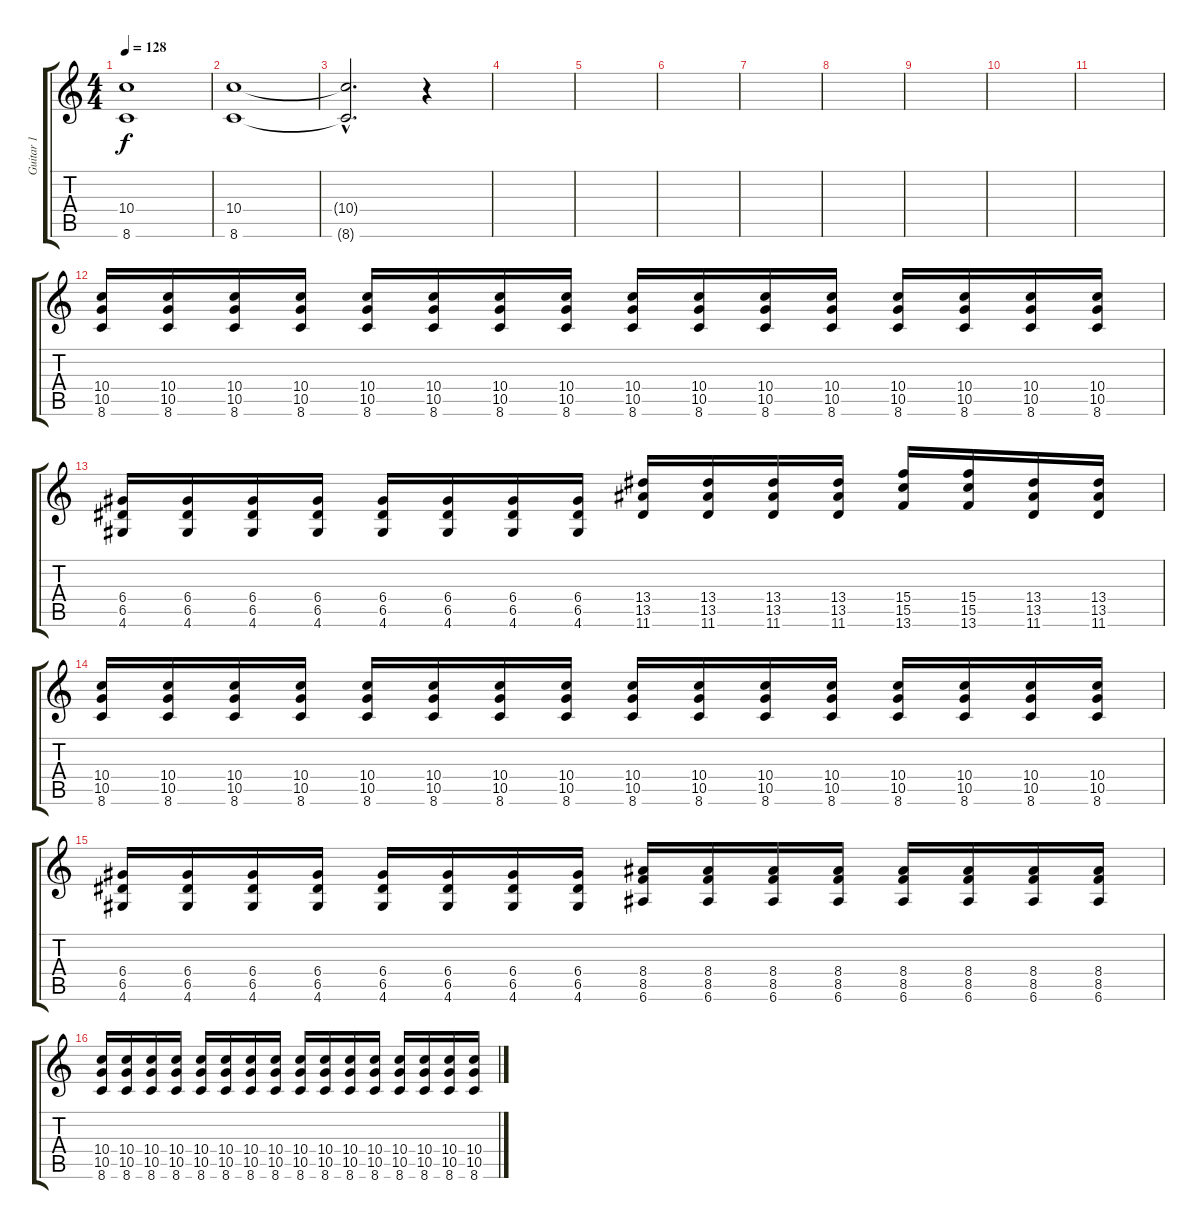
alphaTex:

\track ("Guitar 1" "Guitar 1") {instrument distortionguitar}
\staff {score tabs}
\tuning (E4 B3 G3 D3 A2 E2) {hide}
\ts (4 4)
\tempo 128
\clef g2
\ks c
(10.4{t} 8.6{t}).1{dy f} |
(10.4 8.6).1 |
(10.4{hac t} 8.6{hac t}).2{d} r.4 |
|
|
|
|
|
|
|
|
(10.4 10.5 8.6).16 (10.4 10.5 8.6).16 (10.4 10.5 8.6).16 (10.4 10.5 8.6).16 (10.4 10.5 8.6).16 (10.4 10.5 8.6).16 (10.4 10.5 8.6).16 (10.4 10.5 8.6).16 (10.4 10.5 8.6).16 (10.4 10.5 8.6).16 (10.4 10.5 8.6).16 (10.4 10.5 8.6).16 (10.4 10.5 8.6).16 (10.4 10.5 8.6).16 (10.4 10.5 8.6).16 (10.4 10.5 8.6).16 |
(6.4 6.5 4.6).16 (6.4 6.5 4.6).16 (6.4 6.5 4.6).16 (6.4 6.5 4.6).16 (6.4 6.5 4.6).16 (6.4 6.5 4.6).16 (6.4 6.5 4.6).16 (6.4 6.5 4.6).16 (13.4 13.5 11.6).16 (13.4 13.5 11.6).16 (13.4 13.5 11.6).16 (13.4 13.5 11.6).16 (15.4 15.5 13.6).16 (15.4 15.5 13.6).16 (13.4 13.5 11.6).16 (13.4 13.5 11.6).16 |
(10.4 10.5 8.6).16 (10.4 10.5 8.6).16 (10.4 10.5 8.6).16 (10.4 10.5 8.6).16 (10.4 10.5 8.6).16 (10.4 10.5 8.6).16 (10.4 10.5 8.6).16 (10.4 10.5 8.6).16 (10.4 10.5 8.6).16 (10.4 10.5 8.6).16 (10.4 10.5 8.6).16 (10.4 10.5 8.6).16 (10.4 10.5 8.6).16 (10.4 10.5 8.6).16 (10.4 10.5 8.6).16 (10.4 10.5 8.6).16 |
(6.4 6.5 4.6).16 (6.4 6.5 4.6).16 (6.4 6.5 4.6).16 (6.4 6.5 4.6).16 (6.4 6.5 4.6).16 (6.4 6.5 4.6).16 (6.4 6.5 4.6).16 (6.4 6.5 4.6).16 (8.4 8.5 6.6).16 (8.4 8.5 6.6).16 (8.4 8.5 6.6).16 (8.4 8.5 6.6).16 (8.4 8.5 6.6).16 (8.4 8.5 6.6).16 (8.4 8.5 6.6).16 (8.4 8.5 6.6).16 |
(10.4 10.5 8.6).16 (10.4 10.5 8.6).16 (10.4 10.5 8.6).16 (10.4 10.5 8.6).16 (10.4 10.5 8.6).16 (10.4 10.5 8.6).16 (10.4 10.5 8.6).16 (10.4 10.5 8.6).16 (10.4 10.5 8.6).16 (10.4 10.5 8.6).16 (10.4 10.5 8.6).16 (10.4 10.5 8.6).16 (10.4 10.5 8.6).16 (10.4 10.5 8.6).16 (10.4 10.5 8.6).16 (10.4 10.5 8.6).16
